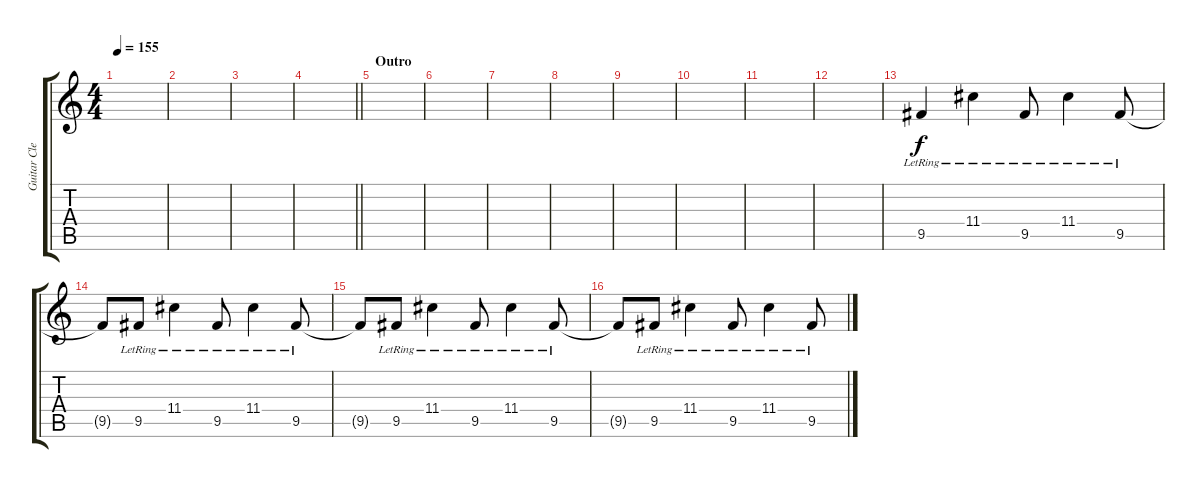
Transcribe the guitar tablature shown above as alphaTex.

\track ("Guitar Clean" "Guitar Cle") {instrument electricguitarclean}
\staff {score tabs}
\tuning (E4 B3 G3 D3 A2 E2) {hide}
\ts (4 4)
\tempo 155
\clef g2
\ks c
|
|
|
\barLineRight lightlight
|
\section ("" "Outro")
|
|
|
|
|
|
|
|
9.5{lr}.4 11.4{lr}.4 9.5{lr}.8 11.4{lr}.4 9.5{lr}.8 |
9.5{t}.8 9.5{lr}.8 11.4{lr}.4 9.5{lr}.8 11.4{lr}.4 9.5{lr}.8 |
9.5{t}.8 9.5{lr}.8 11.4{lr}.4 9.5{lr}.8 11.4{lr}.4 9.5{lr}.8 |
9.5{t}.8 9.5{lr}.8 11.4{lr}.4 9.5{lr}.8 11.4{lr}.4 9.5{lr}.8
